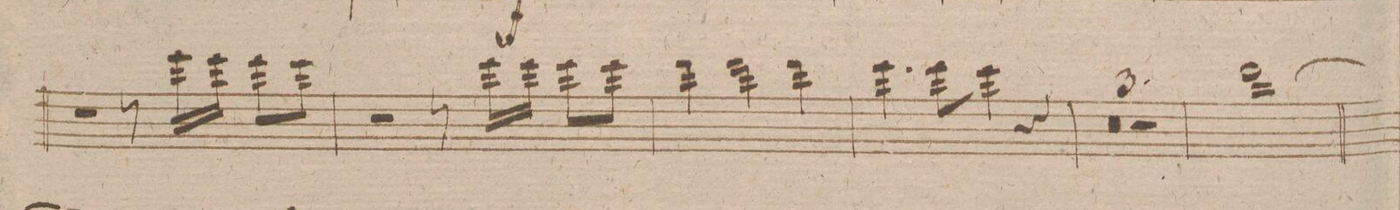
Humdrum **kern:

**kern	**dynam
*I"Flauto 1mo	*
*clefG2	*
*k[f#c#g#d#]	*
*met(c)	*
*M4/4	*
2r	.
8r	.
16eee\LL	.
16eee\JJ	.
8eee\L	.
8eee\J	.
=6	=6
2r	.
8r	.
16eee\LL	.
16eee\JJ	.
8eee\L	.
8eee\J	.
=7	=7
4ddd#\	.
*2\right	*
2ddd#\	.
4ddd#\	.
=8	=8
4.eee\	.
8eee\	.
4eee\	.
4r	.
=9	=9
0r	.
=10	=10
=11	=11
1r	.
=12	=12
[1ddd#\	.
=13	=13
*-	*-
